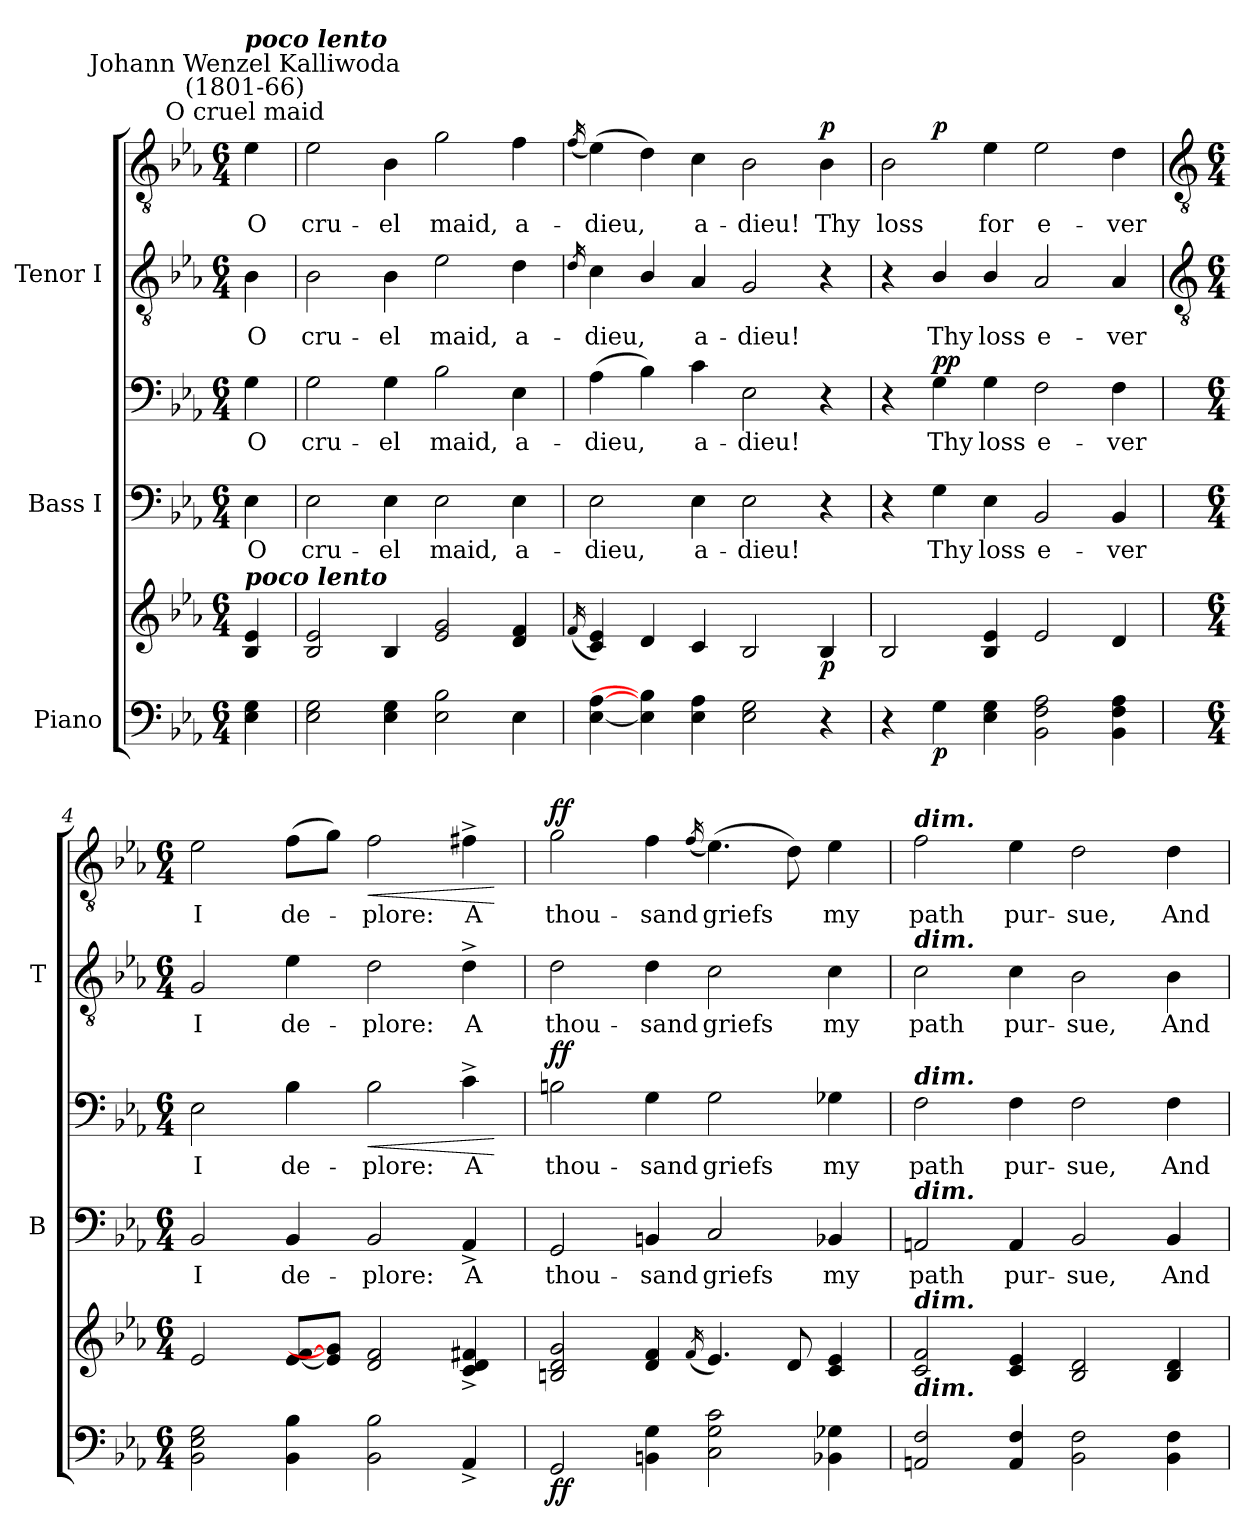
**kern	**kern	**dynam	**kern	**text	**kern	**text	**dynam	**kern	**text	**kern	**text	**dynam
*part3	*part3	*part3	*part2	*part2	*part2	*part2	*part2	*part1	*part1	*part1	*part1	*part1
*staff6	*staff5	*staff5/6	*staff4	*staff4	*staff3	*staff3	*staff3/4	*staff2	*staff2	*staff1	*staff1	*staff1/2
*I"Piano	*	*	*I"Bass I	*	*	*	*	*I"Tenor I	*	*	*	*
*	*	*	*I'B	*	*	*	*	*I'T	*	*	*	*
*clefF4	*clefG2	*	*clefF4	*	*clefF4	*	*	*clefGv2	*	*clefGv2	*	*
*k[b-e-a-]	*k[b-e-a-]	*	*k[b-e-a-]	*	*k[b-e-a-]	*	*	*k[b-e-a-]	*	*k[b-e-a-]	*	*
*E-:	*E-:	*	*E-:	*	*E-:	*	*	*E-:	*	*E-:	*	*
*M6/4	*M6/4	*	*M6/4	*	*M6/4	*	*	*M6/4	*	*M6/4	*	*
=	=	=	=	=	=	=	=	=	=	=	=	=
!	!	!	!	!	!	!	!	!	!	!LO:TX:a:cj:t=O cruel maid	!	!
!	!	!	!	!	!	!	!	!	!	!LO:TX:a:cj:t=Johann Wenzel Kalliwoda\n(1801-66)	!	!
!	!	!	!	!	!	!	!	!	!	!LO:TX:a:Bi:t=poco lento	!	!
!	!LO:TX:a:Bi:t=poco lento	!	!	!	!	!	!	!	!	!	!	!
!	!	!LO:DY:b=2	!	!LO:LY:b	!	!LO:LY:b	!	!	!LO:LY:b	!	!LO:LY:b	!
!	!	!LO:DY:n=1:b	!	!	!	!	!LO:DY:b=2	!	!	!	!	!
!	!	!	!	!	!	!	!LO:DY:n=1:b	!	!	!	!	!LO:DY:b=2
!	!	!	!	!	!	!	!	!	!	!	!	!LO:DY:n=1:b
4E- 4G	4B- 4e-	mf mf	4E-	O	4G	O	mf mf	4B-	O	4e-	O	mf mf
=1	=1	=1	=1	=1	=1	=1	=1	=1	=1	=1	=1	=1
!	!	!	!	!LO:LY:b	!	!LO:LY:b	!	!	!LO:LY:b	!	!LO:LY:b	!
2E- 2G	2B- 2e-	.	2E-	-cru-	2G	cru-	.	2B-	-cru-	2e-	cru-	.
!	!	!	!	!LO:LY:b	!	!LO:LY:b	!	!	!LO:LY:b	!	!LO:LY:b	!
4E- 4G	4B-	.	4E-	-el	4G	-el	.	4B-	-el	4B-	-el	.
!	!	!	!	!LO:LY:b	!	!LO:LY:b	!	!	!LO:LY:b	!	!LO:LY:b	!
2E- 2B-	2e- 2g	.	2E-	maid,	2B-	maid,	.	2e-	maid,	2g	maid,	.
!	!	!	!	!LO:LY:b	!	!LO:LY:b	!	!	!LO:LY:b	!	!LO:LY:b	!
4E-	4d 4f	.	4E-	a-	4E-	a-	.	4d	a-	4f	a-	.
=2	=2	=2	=2	=2	=2	=2	=2	=2	=2	=2	=2	=2
.	(16qf/	.	.	.	.	.	.	16qd/	.	(>16qf/	.	.
!	!	!	!	!LO:LY:b	!	!LO:LY:b	!	!	!LO:LY:b	!	!LO:LY:b	!
[4E- [4A-	4c 4e-)	.	2E-	dieu,	(>4A-	-dieu,	.	4c	dieu,	(>4e-)	-dieu,	.
4E-] 4B-]	4d	.	.	.	4B-\)	.	.	4B-/	.	4d)	.	.
!	!	!	!	!LO:LY:b	!	!LO:LY:b	!	!	!LO:LY:b	!	!LO:LY:b	!
4E- 4A-	4c	.	4E-	a-	4c	a-	.	4A-	a-	4c	a-	.
!	!	!	!	!LO:LY:b	!	!LO:LY:b	!	!	!LO:LY:b	!	!LO:LY:b	!
2E- 2G	2B-	.	2E-	-dieu!	2E-	-dieu!	.	2G	-dieu!	2B-	-dieu!	.
!	!	!LO:DY:b	!	!	!	!	!	!	!	!	!LO:LY:b	!LO:DY:b
4r	4B-	p	4r	.	4r	.	.	4r	.	4B-	Thy	p
=3	=3	=3	=3	=3	=3	=3	=3	=3	=3	=3	=3	=3
!	!	!	!	!	!	!	!	!	!	!	!LO:LY:b	!
4r	2B-	.	4r	.	4r	.	.	4r	.	2B-	loss	.
!	!	!LO:DY:b=2	!	!LO:LY:b	!	!LO:LY:b	!LO:DY:b=2	!	!LO:LY:b	!	!	!
!	!	!	!	!	!	!	!LO:DY:n=1:b	!	!	!	!	!LO:DY:b=2
4G	.	p	4G	Thy	4G\	Thy	p p	4B-/	Thy	.	.	p
!	!	!	!	!LO:LY:b	!	!LO:LY:b	!	!	!LO:LY:b	!	!LO:LY:b	!
4E- 4G	4B- 4e-	.	4E-	loss	4G\	loss	.	4B-/	loss	4e-	for	.
!	!	!	!	!LO:LY:b	!	!LO:LY:b	!	!	!LO:LY:b	!	!LO:LY:b	!
2BB- 2F 2A-	2e-	.	2BB-	e-	2F	e-	.	2A-	e-	2e-	e-	.
!	!	!	!	!LO:LY:b	!	!LO:LY:b	!	!	!LO:LY:b	!	!LO:LY:b	!
4BB- 4F 4A-	4d	.	4BB-	-ver	4F	-ver	.	4A-	-ver	4d	-ver	.
!!LO:LB:g=z
=4	=4	=4	=4	=4	=4	=4	=4	=4	=4	=4	=4	=4
*	*	*	*	*	*	*	*	*clefGv2	*	*clefGv2	*	*
*M6/4	*M6/4	*	*M6/4	*	*M6/4	*	*	*M6/4	*	*M6/4	*	*
!	!	!	!	!LO:LY:b	!	!LO:LY:b	!	!	!LO:LY:b	!	!LO:LY:b	!
2BB- 2E- 2G	2e-	.	2BB-	I	2E-	I	.	2G	I	2e-	I	.
!	!	!	!	!LO:LY:b	!	!LO:LY:b	!	!	!LO:LY:b	!	!LO:LY:b	!
4BB- 4B-	[8e- [8fL	.	4BB-	de-	4B-	de-	.	4e-	de-	(>8fL	de-	.
.	8e-] 8g]J	.	.	.	.	.	.	.	.	8gJ)	.	.
!	!	!	!	!LO:LY:b	!	!LO:LY:b	!LO:HP:b	!	!LO:LY:b	!	!LO:LY:b	!LO:HP:b
2BB- 2B-	2d 2f	.	2BB-	-plore:	2B-	-plore:	<	2d	-plore:	2f	plore:	<
!	!	!	!	!LO:LY:b	!	!LO:LY:b	!	!	!LO:LY:b	!	!LO:LY:b	!
4AA-^	4c^ 4d^ 4f#X^	.	4AA-^	A	4c^	A	.	4d^	A	4f#X^	A	.
.	.	.	.	.	.	.	[	.	.	.	.	[
=5	=5	=5	=5	=5	=5	=5	=5	=5	=5	=5	=5	=5
!	!	!LO:DY:b=2	!	!LO:LY:b	!	!LO:LY:b	!	!	!LO:LY:b	!	!LO:LY:b	!
!	!	!LO:DY:n=1:b	!	!	!	!	!LO:DY:b=2	!	!	!	!	!
!	!	!	!	!	!	!	!LO:DY:n=1:b	!	!	!	!	!LO:DY:b=2
!	!	!	!	!	!	!	!	!	!	!	!	!LO:DY:n=1:b
2GG	2Bn 2d 2g	f f	2GG	thou-	2Bn	thou-	f f	2d	thou-	2g	thou-	f f
!	!	!	!	!LO:LY:b	!	!LO:LY:b	!	!	!LO:LY:b	!	!LO:LY:b	!
4BBn 4G	4d 4f	.	4BBn	-sand	4G	-sand	.	4d	-sand	4f	-sand	.
.	(<16qf/	.	.	.	.	.	.	.	.	(>16qf/	.	.
!	!	!	!	!LO:LY:b	!	!LO:LY:b	!	!	!LO:LY:b	!	!LO:LY:b	!
2C 2G 2c	4.e-)	.	2C	griefs	2G	griefs	.	2c	griefs	(>4.e-)	griefs	.
.	8d	.	.	.	.	.	.	.	.	8d)	.	.
!	!	!	!	!LO:LY:b	!	!LO:LY:b	!	!	!LO:LY:b	!	!LO:LY:b	!
4BB-X 4G-X	4c 4e-	.	4BB-X	my	4G-X	my	.	4c	my	4e-	my	.
=6	=6	=6	=6	=6	=6	=6	=6	=6	=6	=6	=6	=6
!	!	!	!	!	!	!	!	!	!	!LO:TX:a:Bi:t=dim.	!	!
!	!	!	!	!	!	!	!	!LO:TX:a:Bi:t=dim.	!	!	!	!
!	!	!	!	!	!LO:TX:a:Bi:t=dim.	!	!	!	!	!	!	!
!	!	!	!LO:TX:a:Bi:t=dim.	!	!	!	!	!	!	!	!	!
!	!LO:TX:a:Bi:t=dim.	!	!	!	!	!	!	!	!	!	!	!
!LO:TX:a:Bi:t=dim.	!	!	!	!	!	!	!	!	!	!	!	!
!	!	!	!	!LO:LY:b	!	!LO:LY:b	!	!	!LO:LY:b	!	!LO:LY:b	!
2AAn 2F	2c 2f	.	2AAn	path	2F	path	.	2c	path	2f	path	.
!	!	!	!	!LO:LY:b	!	!LO:LY:b	!	!	!LO:LY:b	!	!LO:LY:b	!
4AA 4F	4c 4e-	.	4AA	pur-	4F	pur-	.	4c	pur-	4e-	pur-	.
!	!	!	!	!LO:LY:b	!	!LO:LY:b	!	!	!LO:LY:b	!	!LO:LY:b	!
2BB- 2F	2B- 2d	.	2BB-	-sue,	2F	-sue,	.	2B-	-sue,	2d	-sue,	.
!	!	!	!	!LO:LY:b	!	!LO:LY:b	!	!	!LO:LY:b	!	!LO:LY:b	!
4BB- 4F	4B- 4d	.	4BB-	And	4F	And	.	4B-	And	4d	And	.
=	=	=	=	=	=	=	=	=	=	=	=	=
*-	*-	*-	*-	*-	*-	*-	*-	*-	*-	*-	*-	*-
